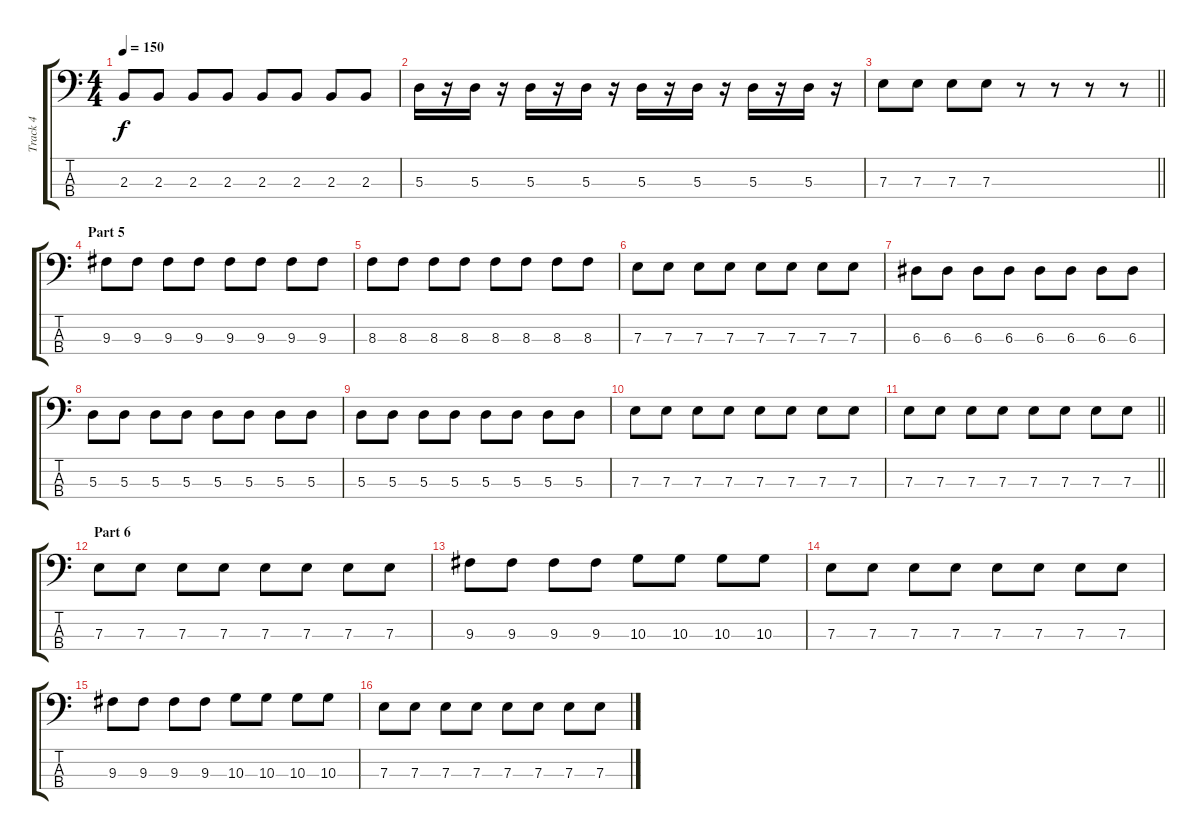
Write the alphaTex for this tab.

\track ("Track 4" "Track 4") {instrument electricbassfinger}
\staff {score tabs}
\tuning (G2 D2 A1 E1) {hide}
\ts (4 4)
\tempo 150
\clef f4
\ks c
2.3.8{dy f} 2.3.8 2.3.8 2.3.8 2.3.8 2.3.8 2.3.8 2.3.8 |
5.3.16 r.16 5.3.16 r.16 5.3.16 r.16 5.3.16 r.16 5.3.16 r.16 5.3.16 r.16 5.3.16 r.16 5.3.16 r.16 |
\barLineRight lightlight
7.3.8 7.3.8 7.3.8 7.3.8 r.8 r.8 r.8 r.8 |
\section ("" "Part 5")
9.3.8 9.3.8 9.3.8 9.3.8 9.3.8 9.3.8 9.3.8 9.3.8 |
8.3.8 8.3.8 8.3.8 8.3.8 8.3.8 8.3.8 8.3.8 8.3.8 |
7.3.8 7.3.8 7.3.8 7.3.8 7.3.8 7.3.8 7.3.8 7.3.8 |
6.3.8 6.3.8 6.3.8 6.3.8 6.3.8 6.3.8 6.3.8 6.3.8 |
5.3.8 5.3.8 5.3.8 5.3.8 5.3.8 5.3.8 5.3.8 5.3.8 |
5.3.8 5.3.8 5.3.8 5.3.8 5.3.8 5.3.8 5.3.8 5.3.8 |
7.3.8 7.3.8 7.3.8 7.3.8 7.3.8 7.3.8 7.3.8 7.3.8 |
\barLineRight lightlight
7.3.8 7.3.8 7.3.8 7.3.8 7.3.8 7.3.8 7.3.8 7.3.8 |
\section ("" "Part 6")
7.3.8 7.3.8 7.3.8 7.3.8 7.3.8 7.3.8 7.3.8 7.3.8 |
9.3.8 9.3.8 9.3.8 9.3.8 10.3.8 10.3.8 10.3.8 10.3.8 |
7.3.8 7.3.8 7.3.8 7.3.8 7.3.8 7.3.8 7.3.8 7.3.8 |
9.3.8 9.3.8 9.3.8 9.3.8 10.3.8 10.3.8 10.3.8 10.3.8 |
7.3.8 7.3.8 7.3.8 7.3.8 7.3.8 7.3.8 7.3.8 7.3.8
